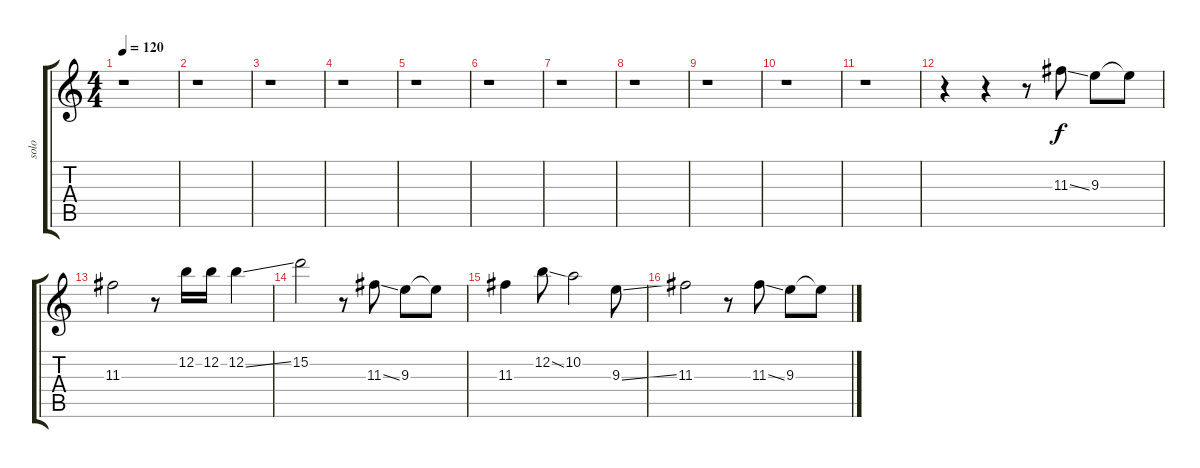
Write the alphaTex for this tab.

\track ("solo" "solo") {instrument distortionguitar}
\staff {score tabs}
\tuning (E4 B3 G3 D3 A2 E2) {hide}
\ts (4 4)
\tempo 120
\clef g2
\ks c
r.1{dy f} |
r.1 |
r.1 |
r.1 |
r.1 |
r.1 |
r.1 |
r.1 |
r.1 |
r.1 |
r.1 |
r.4{volume 14} r.4 r.8 11.3{ss}.8 9.3.8 9.3{t}.8 |
11.3.2 r.8 12.2.16 12.2.16 12.2{ss}.4 |
15.2.2 r.8 11.3{ss}.8 9.3.8 9.3{t}.8 |
11.3.4 12.2{ss}.8 10.2.2 9.3{ss}.8 |
11.3.2 r.8 11.3{ss}.8 9.3.8 9.3{t}.8
